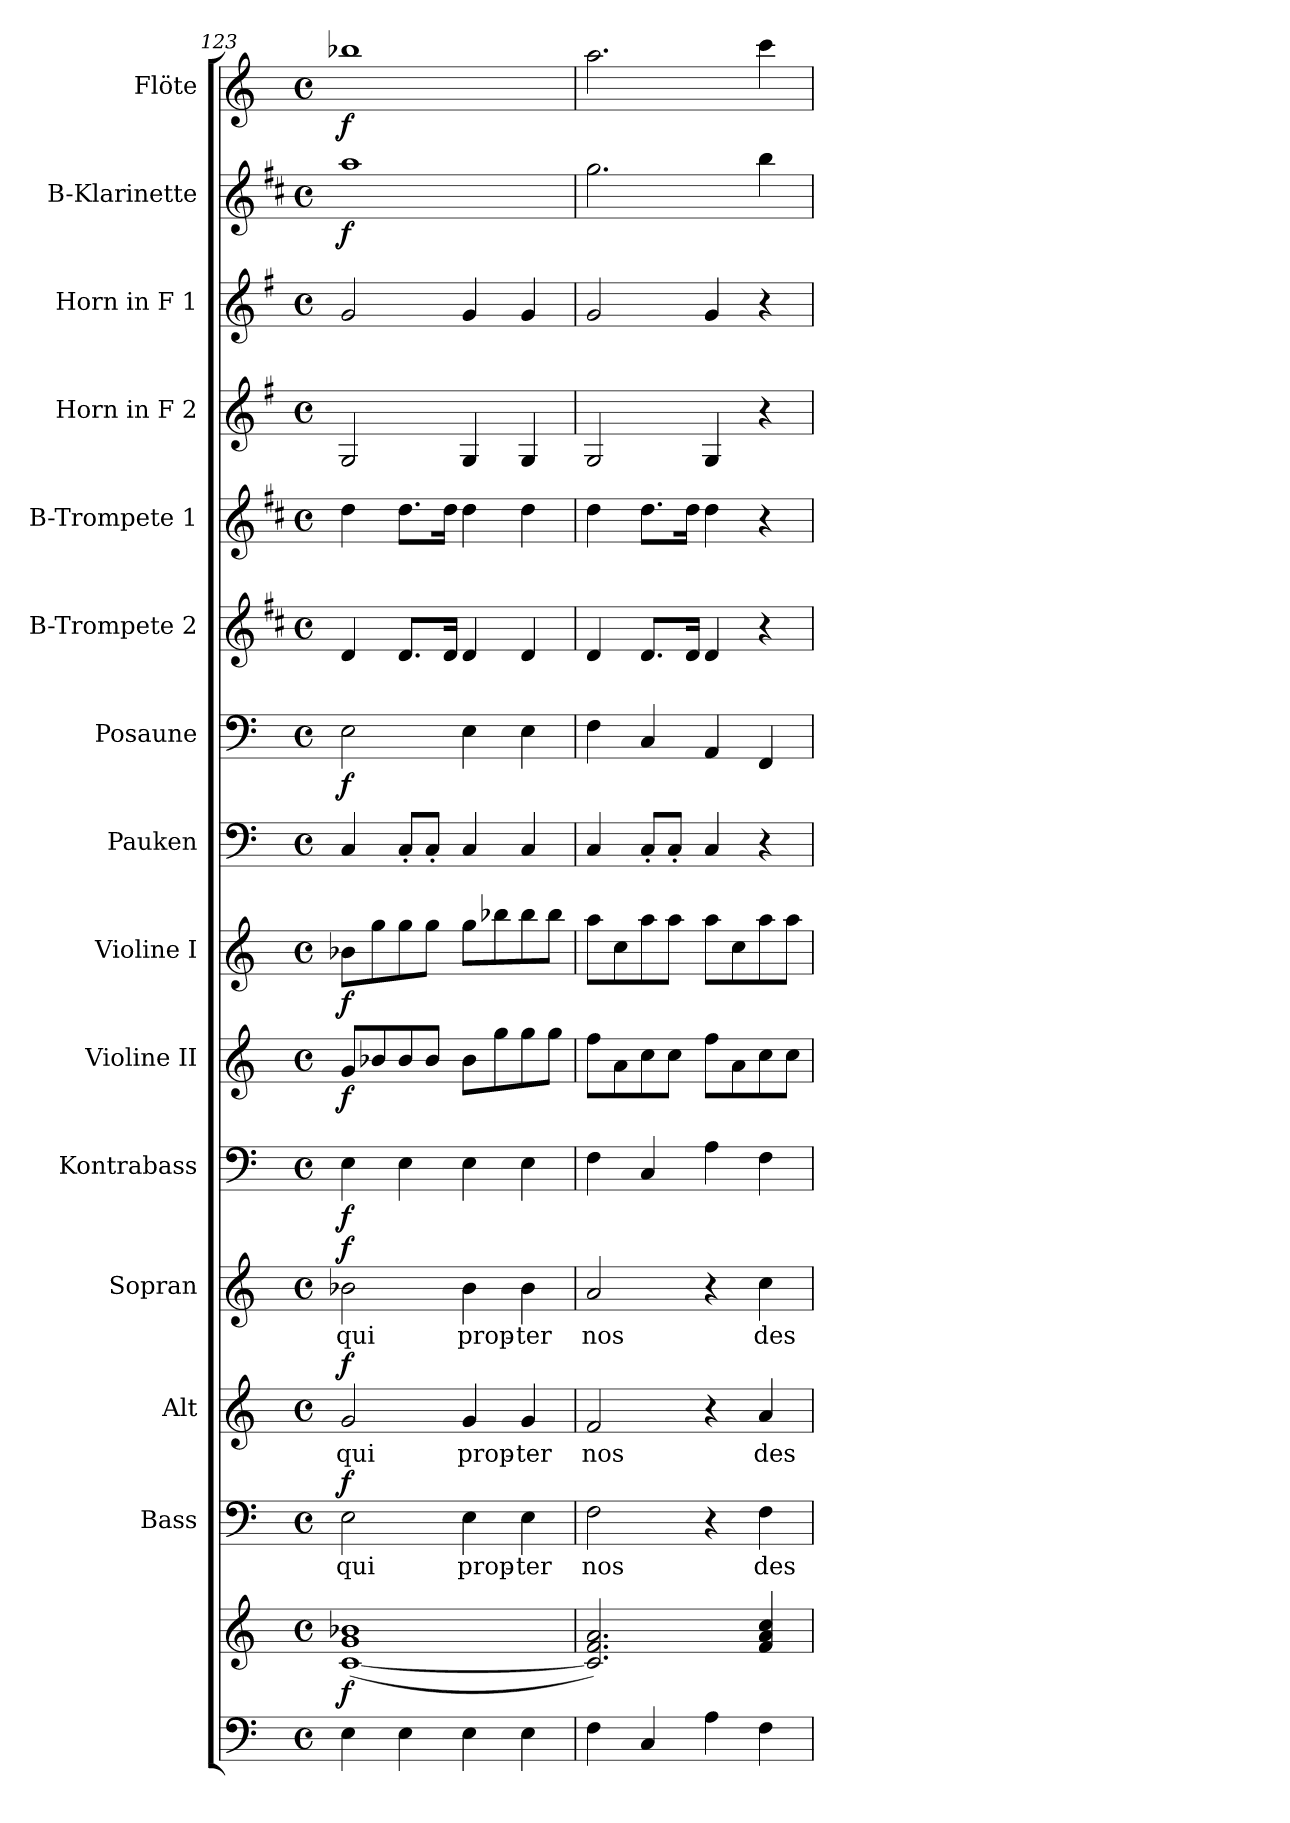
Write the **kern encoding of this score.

**kern	**kern	**dynam	**kern	**text	**dynam	**kern	**text	**dynam	**kern	**text	**dynam	**kern	**dynam	**kern	**dynam	**kern	**dynam	**kern	**kern	**dynam	**kern	**kern	**kern	**kern	**kern	**dynam	**kern	**dynam
*part15	*part15	*part15	*part14	*part14	*part14	*part13	*part13	*part13	*part12	*part12	*part12	*part11	*part11	*part10	*part10	*part9	*part9	*part8	*part7	*part7	*part6	*part5	*part4	*part3	*part2	*part2	*part1	*part1
*staff16	*staff15	*staff15/16	*staff14	*staff14	*staff14	*staff13	*staff13	*staff13	*staff12	*staff12	*staff12	*staff11	*staff11	*staff10	*staff10	*staff9	*staff9	*staff8	*staff7	*staff7	*staff6	*staff5	*staff4	*staff3	*staff2	*staff2	*staff1	*staff1
*	*	*	*I"Bass	*	*	*I"Alt	*	*	*I"Sopran	*	*	*I"Kontrabass	*	*I"Violine II	*	*I"Violine I	*	*I"Pauken	*I"Posaune	*	*I"B-Trompete 2	*I"B-Trompete 1	*I"Horn in F 2	*I"Horn in F 1	*I"B-Klarinette	*	*I"Flöte	*
*	*	*	*I'B.	*	*	*I'A.	*	*	*I'S.	*	*	*I'Kb.	*	*I'Vl. II	*	*I'Vl. I	*	*I'Pk.	*I'Pos.	*	*I'B Trp. 2	*I'B Trp. 1	*	*	*I'B Kl.	*	*I'Fl.	*
*clefF4	*clefG2	*	*clefF4	*	*	*clefG2	*	*	*clefG2	*	*	*clefF4	*	*clefG2	*	*clefG2	*	*clefF4	*clefF4	*	*clefG2	*clefG2	*clefG2	*clefG2	*clefG2	*	*clefG2	*
*	*	*	*	*	*	*	*	*	*	*	*	*ITrd7c12	*	*	*	*	*	*	*	*	*ITrd1c2	*ITrd1c2	*ITrd4c7	*ITrd4c7	*ITrd1c2	*	*	*
*k[]	*k[]	*	*k[]	*	*	*k[]	*	*	*k[]	*	*	*k[]	*	*k[]	*	*k[]	*	*k[]	*k[]	*	*k[]	*k[]	*k[]	*k[]	*k[]	*	*k[]	*
*C:	*C:	*	*C:	*	*	*C:	*	*	*C:	*	*	*C:	*	*C:	*	*C:	*	*C:	*C:	*	*C:	*C:	*C:	*C:	*C:	*	*C:	*
*M4/4	*M4/4	*	*M4/4	*	*	*M4/4	*	*	*M4/4	*	*	*M4/4	*	*M4/4	*	*M4/4	*	*M4/4	*M4/4	*	*M4/4	*M4/4	*M4/4	*M4/4	*M4/4	*	*M4/4	*
*met(c)	*met(c)	*	*met(c)	*	*	*met(c)	*	*	*met(c)	*	*	*met(c)	*	*met(c)	*	*met(c)	*	*met(c)	*met(c)	*	*met(c)	*met(c)	*met(c)	*met(c)	*met(c)	*	*met(c)	*
=123	=123	=123	=123	=123	=123	=123	=123	=123	=123	=123	=123	=123	=123	=123	=123	=123	=123	=123	=123	=123	=123	=123	=123	=123	=123	=123	=123	=123
!	!	!LO:DY:b	!	!LO:LY:b	!LO:DY:a	!	!LO:LY:b	!LO:DY:a	!	!LO:LY:b	!LO:DY:a	!	!LO:DY:b	!	!LO:DY:b	!	!LO:DY:b	!	!	!LO:DY:b	!	!	!	!	!	!LO:DY:b	!	!LO:DY:b
4E\	(>[1c 1g 1b-X	f	2E\	qui	f	2g/	qui	f	2b-X\	qui	f	4EE\	f	8g/L	f	8b-X\L	f	4C/	2E\	f	4c/	4cc\	2C/	2c/	1gg	f	1bb-X	f
.	.	.	.	.	.	.	.	.	.	.	.	.	.	8b-X/	.	8gg\	.	.	.	.	.	.	.	.	.	.	.	.
4E\	.	.	.	.	.	.	.	.	.	.	.	4EE\	.	8b-/	.	8gg\	.	8C'</L	.	.	8.c/L	8.cc\L	.	.	.	.	.	.
.	.	.	.	.	.	.	.	.	.	.	.	.	.	8b-/J	.	8gg\J	.	8C'</J	.	.	.	.	.	.	.	.	.	.
.	.	.	.	.	.	.	.	.	.	.	.	.	.	.	.	.	.	.	.	.	16c/Jk	16cc\Jk	.	.	.	.	.	.
!	!	!	!	!LO:LY:b	!	!	!LO:LY:b	!	!	!LO:LY:b	!	!	!	!	!	!	!	!	!	!	!	!	!	!	!	!	!	!
4E\	.	.	4E\	prop-	.	4g/	prop-	.	4b-\	prop-	.	4EE\	.	8b-\L	.	8gg\L	.	4C/	4E\	.	4c/	4cc\	4C/	4c/	.	.	.	.
.	.	.	.	.	.	.	.	.	.	.	.	.	.	8gg\	.	8bb-X\	.	.	.	.	.	.	.	.	.	.	.	.
!	!	!	!	!LO:LY:b	!	!	!LO:LY:b	!	!	!LO:LY:b	!	!	!	!	!	!	!	!	!	!	!	!	!	!	!	!	!	!
4E\	.	.	4E\	-ter	.	4g/	-ter	.	4b-\	-ter	.	4EE\	.	8gg\	.	8bb-\	.	4C/	4E\	.	4c/	4cc\	4C/	4c/	.	.	.	.
.	.	.	.	.	.	.	.	.	.	.	.	.	.	8gg\J	.	8bb-\J	.	.	.	.	.	.	.	.	.	.	.	.
=124	=124	=124	=124	=124	=124	=124	=124	=124	=124	=124	=124	=124	=124	=124	=124	=124	=124	=124	=124	=124	=124	=124	=124	=124	=124	=124	=124	=124
!	!	!	!	!LO:LY:b	!	!	!LO:LY:b	!	!	!LO:LY:b	!	!	!	!	!	!	!	!	!	!	!	!	!	!	!	!	!	!
4F\	2.c/] 2.f/ 2.a/)	.	2F\	nos	.	2f/	nos	.	2a/	nos	.	4FF\	.	8ff\L	.	8aa\L	.	4C/	4F\	.	4c/	4cc\	2C/	2c/	2.ff\	.	2.aa\	.
.	.	.	.	.	.	.	.	.	.	.	.	.	.	8a\	.	8cc\	.	.	.	.	.	.	.	.	.	.	.	.
4C/	.	.	.	.	.	.	.	.	.	.	.	4CC/	.	8cc\	.	8aa\	.	8C'</L	4C/	.	8.c/L	8.cc\L	.	.	.	.	.	.
.	.	.	.	.	.	.	.	.	.	.	.	.	.	8cc\J	.	8aa\J	.	8C'</J	.	.	.	.	.	.	.	.	.	.
.	.	.	.	.	.	.	.	.	.	.	.	.	.	.	.	.	.	.	.	.	16c/Jk	16cc\Jk	.	.	.	.	.	.
4A\	.	.	4r	.	.	4r	.	.	4r	.	.	4AA\	.	8ff\L	.	8aa\L	.	4C/	4AA/	.	4c/	4cc\	4C/	4c/	.	.	.	.
.	.	.	.	.	.	.	.	.	.	.	.	.	.	8a\	.	8cc\	.	.	.	.	.	.	.	.	.	.	.	.
!	!	!	!	!LO:LY:b	!	!	!LO:LY:b	!	!	!LO:LY:b	!	!	!	!	!	!	!	!	!	!	!	!	!	!	!	!	!	!
4F\	4f/ 4a/ 4cc/	.	4F\	des-	.	4a/	des-	.	4cc\	des-	.	4FF\	.	8cc\	.	8aa\	.	4r	4FF/	.	4r	4r	4r	4r	4aa\	.	4ccc\	.
.	.	.	.	.	.	.	.	.	.	.	.	.	.	8cc\J	.	8aa\J	.	.	.	.	.	.	.	.	.	.	.	.
=	=	=	=	=	=	=	=	=	=	=	=	=	=	=	=	=	=	=	=	=	=	=	=	=	=	=	=	=
*-	*-	*-	*-	*-	*-	*-	*-	*-	*-	*-	*-	*-	*-	*-	*-	*-	*-	*-	*-	*-	*-	*-	*-	*-	*-	*-	*-	*-
